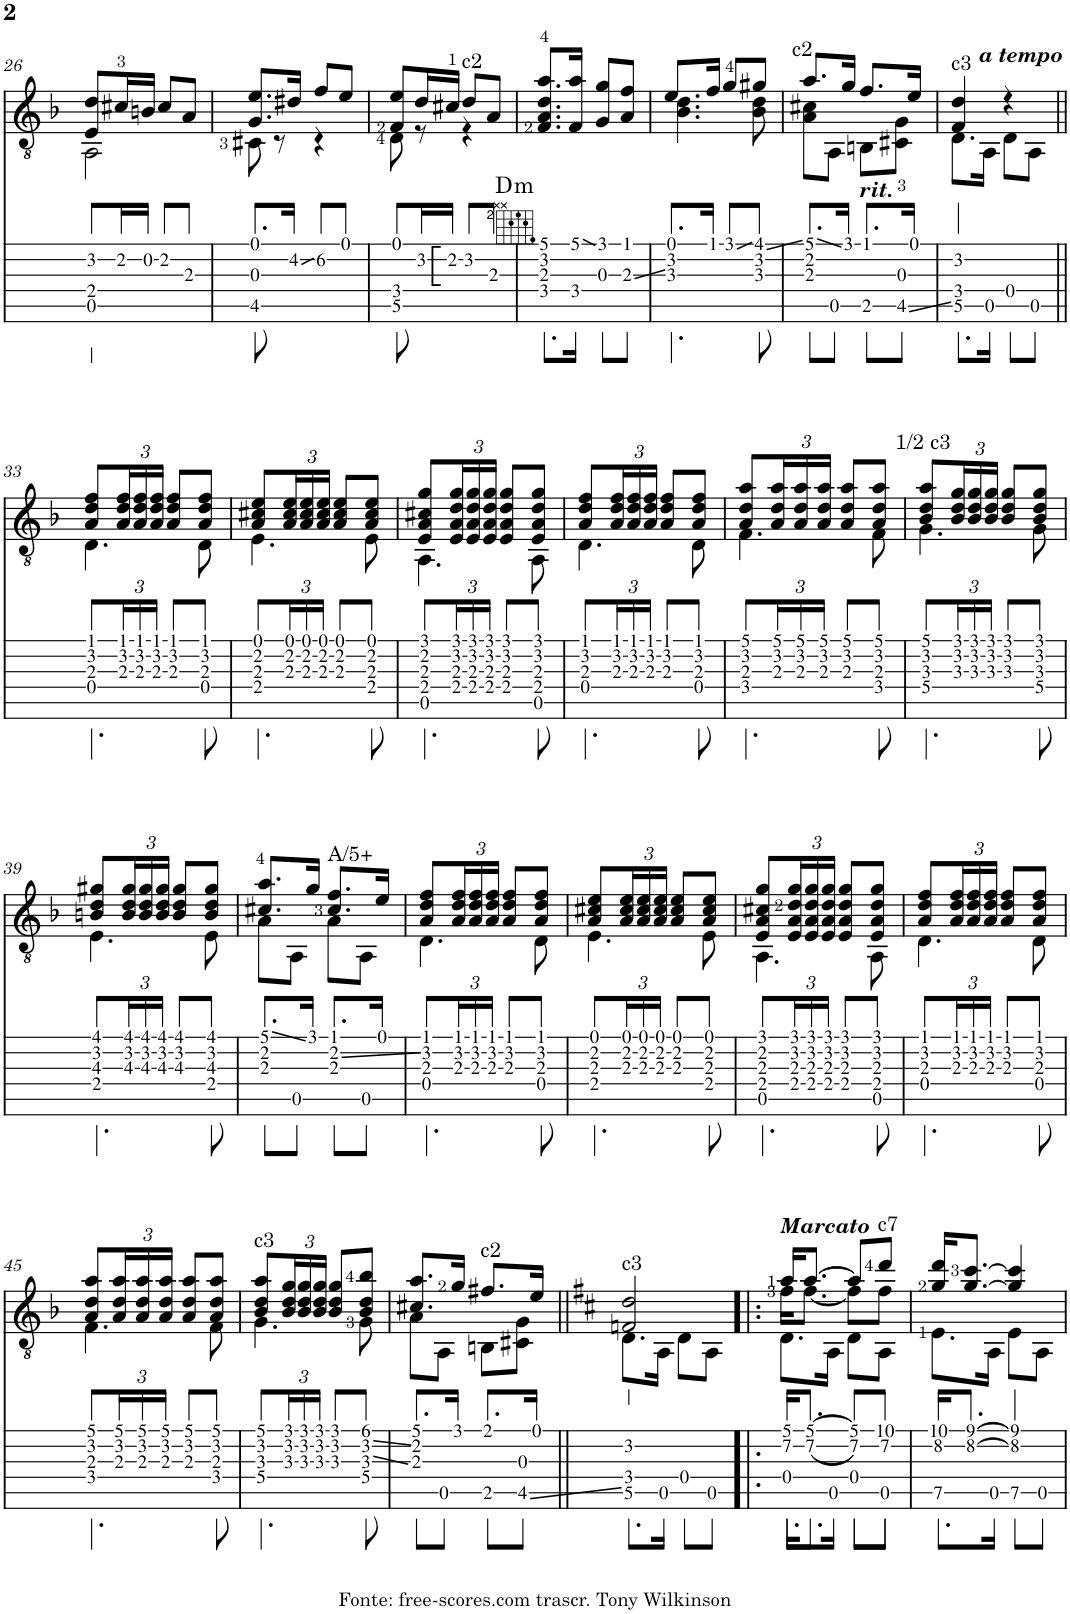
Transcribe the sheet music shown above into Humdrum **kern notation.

**kern	**harte	**kern
*part2	*part2	*part1
*staff2	*	*staff1
*I"Chitarra classica (Intavolatura)	*	*I"Classical Guitar
!!LO:PB:g=z
*	*	*clefGv2
*k[b-]	*	*k[b-]
*M2/4	*	*M2/4
=26	=26	=26
*^	*	*^
8E/ 8d/L	2AA\	.	8E/ 8d/L	2AA\
16c#X/L	.	.	16c#X/L	.
16Bn/JJ	.	.	16Bn/JJ	.
8c#/L	.	.	8c#/L	.
8A/J	.	.	8A/J	.
=27	=27	=27	=27	=27
8.G/ 8.e/L	8C#X\	.	8.G/ 8.e/L	8C#X\
.	8r	.	.	8r
16d#X/Jk	.	.	16d#X/Jk	.
8f/L	4r	.	8f/L	4r
8e/J	.	.	8e/J	.
=28	=28	=28	=28	=28
8F/ 8e/L	8D\	.	8F/ 8e/L	8D\
16d/L	8r	.	16d/L	8r
16c#X/JJ	.	.	16c#X/JJ	.
!	!	!	!LO:TX:a:t=c2	!
8d/L	4r	.	8d/L	4r
8A/J	.	.	8A/J	.
*v	*v	*	*	*
*	*	*v	*v
=29	=29	=29
!	!LO:H:kt=m	!
8.F\ 8.A\ 8.d\ 8.a\L	D:min	8.F/ 8.A/ 8.d/ 8.a/L
16F\ 16a\Jk	.	16F/ 16a/Jk
8G\ 8g\L	.	8G/ 8g/L
8A\ 8f\J	.	8A/ 8f/J
=30	=30	=30
*^	*	*^
8.e/L	4.B-\ 4.d\	.	8.e/L	4.B-\ 4.d\
16f/Jk	.	.	16f/Jk	.
8g/L	.	.	8g/L	.
8g#X/J	8B-\ 8d\	.	8g#X/J	8B-\ 8d\
=31	=31	=31	=31	=31
!	!	!	!LO:TX:a:t=c2	!
8.a/L	8A\ 8c#X\L	.	8.a/L	8A\ 8c#X\L
.	8AA\J	.	.	8AA\J
16g/Jk	.	.	16g/Jk	.
!LO:TX:a:Bi:t=rit.	!	!	!	!
8.f/L	8BBn\L	.	8.f/L	8BBn\L
.	8C#X\ 8G\J	.	.	8C#X\ 8G\J
16e/Jk	.	.	16e/Jk	.
=32	=32	=32	=32	=32
!	!	!	!LO:TX:a:Bi:t=a tempo	!
!	!	!	!LO:TX:a:t=c3	!
4F/ 4d/	8.D\L	.	4F/ 4d/	8.D\L
.	16AA\Jk	.	.	16AA\Jk
4r	8D\L	.	4r	8D\L
.	8AA\J	.	.	8AA\J
!!LO:LB:g=z	!!
=33||	=33||	=33||	=33||	=33||
8A/ 8d/ 8f/L	4.D\	.	8A/ 8d/ 8f/L	4.D\
*Xbrackettup	*	*	*Xbrackettup	*
24A/ 24d/ 24f/L	.	.	24A/ 24d/ 24f/L	.
24A/ 24d/ 24f/	.	.	24A/ 24d/ 24f/	.
24A/ 24d/ 24f/JJ	.	.	24A/ 24d/ 24f/JJ	.
8A/ 8d/ 8f/L	.	.	8A/ 8d/ 8f/L	.
8A/ 8d/ 8f/J	8D\	.	8A/ 8d/ 8f/J	8D\
=34	=34	=34	=34	=34
8A/ 8c#X/ 8e/L	4.E\	.	8A/ 8c#X/ 8e/L	4.E\
24A/ 24c#/ 24e/L	.	.	24A/ 24c#/ 24e/L	.
24A/ 24c#/ 24e/	.	.	24A/ 24c#/ 24e/	.
24A/ 24c#/ 24e/JJ	.	.	24A/ 24c#/ 24e/JJ	.
8A/ 8c#/ 8e/L	.	.	8A/ 8c#/ 8e/L	.
8A/ 8c#/ 8e/J	8E\	.	8A/ 8c#/ 8e/J	8E\
=35	=35	=35	=35	=35
8E/ 8A/ 8c#X/ 8g/L	4.AA\	.	8E/ 8A/ 8c#X/ 8g/L	4.AA\
24E/ 24A/ 24d/ 24g/L	.	.	24E/ 24A/ 24d/ 24g/L	.
24E/ 24A/ 24d/ 24g/	.	.	24E/ 24A/ 24d/ 24g/	.
24E/ 24A/ 24d/ 24g/JJ	.	.	24E/ 24A/ 24d/ 24g/JJ	.
8E/ 8A/ 8d/ 8g/L	.	.	8E/ 8A/ 8d/ 8g/L	.
8E/ 8A/ 8d/ 8g/J	8AA\	.	8E/ 8A/ 8d/ 8g/J	8AA\
=36	=36	=36	=36	=36
8A/ 8d/ 8f/L	4.D\	.	8A/ 8d/ 8f/L	4.D\
24A/ 24d/ 24f/L	.	.	24A/ 24d/ 24f/L	.
24A/ 24d/ 24f/	.	.	24A/ 24d/ 24f/	.
24A/ 24d/ 24f/JJ	.	.	24A/ 24d/ 24f/JJ	.
8A/ 8d/ 8f/L	.	.	8A/ 8d/ 8f/L	.
8A/ 8d/ 8f/J	8D\	.	8A/ 8d/ 8f/J	8D\
=37	=37	=37	=37	=37
8A/ 8d/ 8a/L	4.F\	.	8A/ 8d/ 8a/L	4.F\
24A/ 24d/ 24a/L	.	.	24A/ 24d/ 24a/L	.
24A/ 24d/ 24a/	.	.	24A/ 24d/ 24a/	.
24A/ 24d/ 24a/JJ	.	.	24A/ 24d/ 24a/JJ	.
8A/ 8d/ 8a/L	.	.	8A/ 8d/ 8a/L	.
8A/ 8d/ 8a/J	8F\	.	8A/ 8d/ 8a/J	8F\
=38	=38	=38	=38	=38
!	!	!	!LO:TX:a:t=1/2 c3	!
8B-/ 8d/ 8a/L	4.G\	.	8B-/ 8d/ 8a/L	4.G\
24B-/ 24d/ 24g/L	.	.	24B-/ 24d/ 24g/L	.
24B-/ 24d/ 24g/	.	.	24B-/ 24d/ 24g/	.
24B-/ 24d/ 24g/JJ	.	.	24B-/ 24d/ 24g/JJ	.
8B-/ 8d/ 8g/L	.	.	8B-/ 8d/ 8g/L	.
8B-/ 8d/ 8g/J	8G\	.	8B-/ 8d/ 8g/J	8G\
!!LO:LB:g=z	!!
=39	=39	=39	=39	=39
8Bn/ 8d/ 8g#X/L	4.E\	.	8Bn/ 8d/ 8g#X/L	4.E\
24B/ 24d/ 24g#/L	.	.	24B/ 24d/ 24g#/L	.
24B/ 24d/ 24g#/	.	.	24B/ 24d/ 24g#/	.
24B/ 24d/ 24g#/JJ	.	.	24B/ 24d/ 24g#/JJ	.
8B/ 8d/ 8g#/L	.	.	8B/ 8d/ 8g#/L	.
8B/ 8d/ 8g#/J	8E\	.	8B/ 8d/ 8g#/J	8E\
=40	=40	=40	=40	=40
8.c#X/ 8.a/L	8A\L	.	8.c#X/ 8.a/L	8A\L
.	8AA\J	.	.	8AA\J
16g/Jk	.	.	16g/Jk	.
!	!	!	!LO:TX:a:t=A/5+	!
8.c#/ 8.f/L	8A\L	.	8.c#/ 8.f/L	8A\L
.	8AA\J	.	.	8AA\J
16e/Jk	.	.	16e/Jk	.
=41	=41	=41	=41	=41
8A/ 8d/ 8f/L	4.D\	.	8A/ 8d/ 8f/L	4.D\
24A/ 24d/ 24f/L	.	.	24A/ 24d/ 24f/L	.
24A/ 24d/ 24f/	.	.	24A/ 24d/ 24f/	.
24A/ 24d/ 24f/JJ	.	.	24A/ 24d/ 24f/JJ	.
8A/ 8d/ 8f/L	.	.	8A/ 8d/ 8f/L	.
8A/ 8d/ 8f/J	8D\	.	8A/ 8d/ 8f/J	8D\
=42	=42	=42	=42	=42
8A/ 8c#X/ 8e/L	4.E\	.	8A/ 8c#X/ 8e/L	4.E\
24A/ 24c#/ 24e/L	.	.	24A/ 24c#/ 24e/L	.
24A/ 24c#/ 24e/	.	.	24A/ 24c#/ 24e/	.
24A/ 24c#/ 24e/JJ	.	.	24A/ 24c#/ 24e/JJ	.
8A/ 8c#/ 8e/L	.	.	8A/ 8c#/ 8e/L	.
8A/ 8c#/ 8e/J	8E\	.	8A/ 8c#/ 8e/J	8E\
=43	=43	=43	=43	=43
8E/ 8A/ 8c#X/ 8g/L	4.AA\	.	8E/ 8A/ 8c#X/ 8g/L	4.AA\
24E/ 24A/ 24d/ 24g/L	.	.	24E/ 24A/ 24d/ 24g/L	.
24E/ 24A/ 24d/ 24g/	.	.	24E/ 24A/ 24d/ 24g/	.
24E/ 24A/ 24d/ 24g/JJ	.	.	24E/ 24A/ 24d/ 24g/JJ	.
8E/ 8A/ 8d/ 8g/L	.	.	8E/ 8A/ 8d/ 8g/L	.
8E/ 8A/ 8d/ 8g/J	8AA\	.	8E/ 8A/ 8d/ 8g/J	8AA\
=44	=44	=44	=44	=44
8A/ 8d/ 8f/L	4.D\	.	8A/ 8d/ 8f/L	4.D\
24A/ 24d/ 24f/L	.	.	24A/ 24d/ 24f/L	.
24A/ 24d/ 24f/	.	.	24A/ 24d/ 24f/	.
24A/ 24d/ 24f/JJ	.	.	24A/ 24d/ 24f/JJ	.
8A/ 8d/ 8f/L	.	.	8A/ 8d/ 8f/L	.
8A/ 8d/ 8f/J	8D\	.	8A/ 8d/ 8f/J	8D\
!!LO:LB:g=z	!!
=45	=45	=45	=45	=45
8A/ 8d/ 8a/L	4.F\	.	8A/ 8d/ 8a/L	4.F\
24A/ 24d/ 24a/L	.	.	24A/ 24d/ 24a/L	.
24A/ 24d/ 24a/	.	.	24A/ 24d/ 24a/	.
24A/ 24d/ 24a/JJ	.	.	24A/ 24d/ 24a/JJ	.
8A/ 8d/ 8a/L	.	.	8A/ 8d/ 8a/L	.
8A/ 8d/ 8a/J	8F\	.	8A/ 8d/ 8a/J	8F\
=46	=46	=46	=46	=46
!	!	!	!LO:TX:a:t=c3	!
8B-/ 8d/ 8a/L	4.G\	.	8B-/ 8d/ 8a/L	4.G\
24B-/ 24d/ 24g/L	.	.	24B-/ 24d/ 24g/L	.
24B-/ 24d/ 24g/	.	.	24B-/ 24d/ 24g/	.
24B-/ 24d/ 24g/JJ	.	.	24B-/ 24d/ 24g/JJ	.
8B-/ 8d/ 8g/L	.	.	8B-/ 8d/ 8g/L	.
8B-/ 8d/ 8b-/J	8G\	.	8B-/ 8d/ 8b-/J	8G\
=47	=47	=47	=47	=47
8.c#X/ 8.a/L	8A\L	.	8.c#X/ 8.a/L	8A\L
.	8AA\J	.	.	8AA\J
16g/Jk	.	.	16g/Jk	.
!	!	!	!LO:TX:a:t=c2	!
8.f#X/L	8BBn\L	.	8.f#X/L	8BBn\L
.	8C#X\ 8G\J	.	.	8C#X\ 8G\J
16e/Jk	.	.	16e/Jk	.
=48||	=48||	=48||	=48||	=48||
*k[f#c#]	*	*	*k[f#c#]	*
!	!	!	!LO:TX:a:t=c3	!
2Fn/ 2d/	8.D\L	.	2Fn/ 2d/	8.D\L
.	16AA\Jk	.	.	16AA\Jk
.	8D\L	.	.	8D\L
.	8AA\J	.	.	8AA\J
=49!|:	=49!|:	=49!|:	=49!|:	=49!|:
*	*^	*	*	*^
!	!	!	!	!LO:TX:a:Bi:t=Marcato	!	!
16a/KL	16f#\KL	8.D\L	.	16a/KL	16f#\KL	8.D\L
[8.a/J	[8.f#\J	.	.	[8.a/J	[8.f#\J	.
.	.	16AA\Jk	.	.	.	16AA\Jk
8a/L]	8f#\L]	8D\L	.	8a/L]	8f#\L]	8D\L
!	!	!	!	!LO:TX:a:t=c7	!	!
8dd/J	8f#\J	8AA\J	.	8dd/J	8f#\J	8AA\J
*	*v	*v	*	*	*	*
*	*	*	*	*v	*v
=50	=50	=50	=50	=50
16g/ 16dd/KL	8.E\L	.	16g/ 16dd/KL	8.E\L
[8.g/ [8.cc#/J	.	.	[8.g/ [8.cc#/J	.
.	16AA\Jk	.	.	16AA\Jk
4g/] 4cc#/]	8E\L	.	4g/] 4cc#/]	8E\L
.	8AA\J	.	.	8AA\J
*v	*v	*	*	*
*	*	*v	*v
=	=	=
*-	*-	*-
